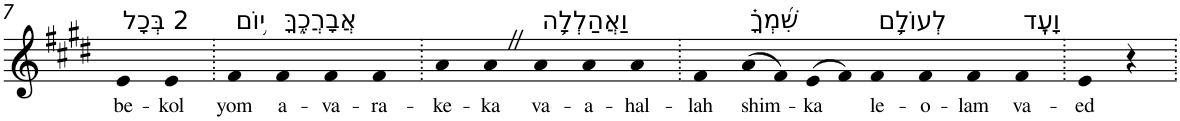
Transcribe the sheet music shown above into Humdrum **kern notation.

**kern	**text
*part1	*part1
*staff1	*staff1
*I"Piano	*
*I'Pno	*
!!LO:PB:g=z
*clefG2	*
*k[f#c#g#d#]	*
*E:	*
=7	=7
!LO:TX:a:t=2 בְּכָל	!
!	!LO:LY:b
4e	be-
!	!LO:LY:b
4e	-kol
=8.	=8.
!LO:TX:a:t=י֥וֹם	!
!	!LO:LY:b
4f#	yom
!LO:TX:a:t=אֲבָרֲכֶ֑ךָּ	!
!	!LO:LY:b
4f#	a-
!	!LO:LY:b
4f#	-va-
!	!LO:LY:b
4f#	-ra-
=9.	=9.
!	!LO:LY:b
4a	-ke-
!	!LO:LY:b
4aZ	-ka
!LO:TX:a:t=וַאֲהַלְלָ֥ה	!
!	!LO:LY:b
4a	va-
!	!LO:LY:b
4a	-a-
!	!LO:LY:b
4a	-hal-
=10.	=10.
!	!LO:LY:b
4f#	-lah
!LO:TX:a:t=שִׁ֝מְךָ֗	!
!	!LO:LY:b
(>8a	shim-
8f#)	.
!	!LO:LY:b
(>8e	-ka
8f#)	.
!LO:TX:a:t=לְעוֹלָ֥ם	!
!	!LO:LY:b
4f#	le-
!	!LO:LY:b
4f#	-o-
!	!LO:LY:b
4f#	-lam
!LO:TX:a:t=וָעֶֽד	!
!	!LO:LY:b
4f#	va-
=11.	=11.
!	!LO:LY:b
4e	-ed
4r	.
=.	=.
*-	*-
